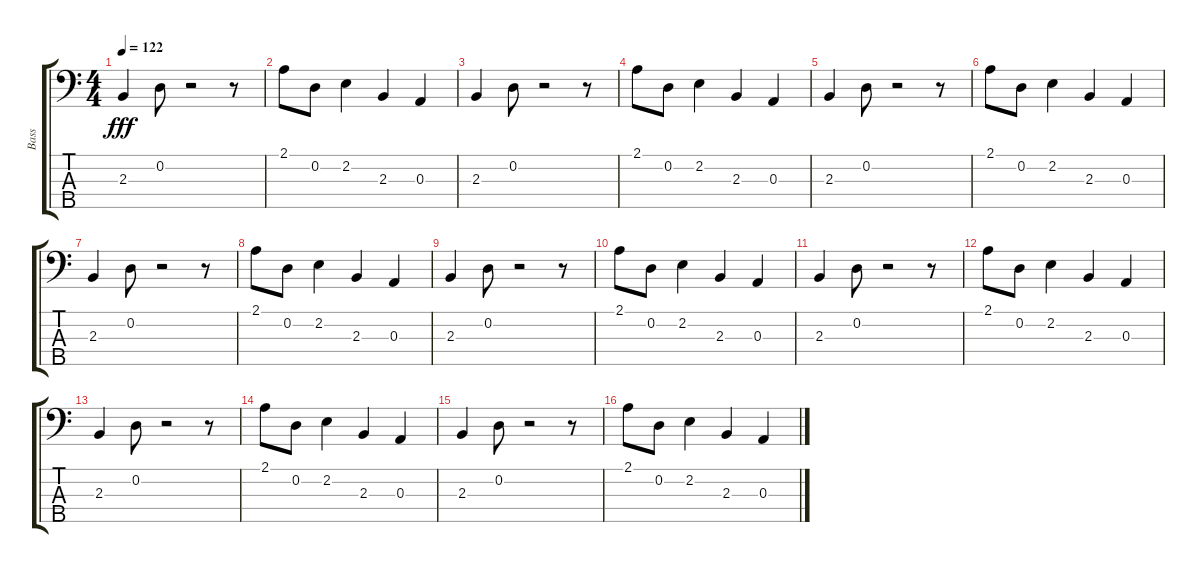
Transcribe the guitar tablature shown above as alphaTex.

\track ("Bass" "Bass") {instrument electricbassfinger}
\staff {score tabs}
\tuning (G2 D2 A1 E1 B0) {hide}
\ts (4 4)
\tempo 122
\clef f4
\ks c
2.3.4{dy fff} 0.2.8 r.2 r.8 |
2.1.8 0.2.8 2.2.4 2.3.4 0.3.4 |
2.3.4 0.2.8 r.2 r.8 |
2.1.8 0.2.8 2.2.4 2.3.4 0.3.4 |
2.3.4 0.2.8 r.2 r.8 |
2.1.8 0.2.8 2.2.4 2.3.4 0.3.4 |
2.3.4 0.2.8 r.2 r.8 |
2.1.8 0.2.8 2.2.4 2.3.4 0.3.4 |
2.3.4 0.2.8 r.2 r.8 |
2.1.8 0.2.8 2.2.4 2.3.4 0.3.4 |
2.3.4 0.2.8 r.2 r.8 |
2.1.8 0.2.8 2.2.4 2.3.4 0.3.4 |
2.3.4 0.2.8 r.2 r.8 |
2.1.8 0.2.8 2.2.4 2.3.4 0.3.4 |
2.3.4 0.2.8 r.2 r.8 |
2.1.8 0.2.8 2.2.4 2.3.4 0.3.4
